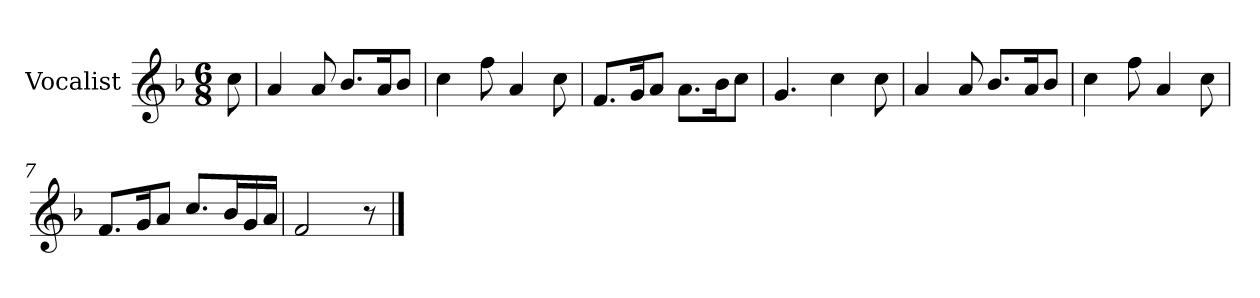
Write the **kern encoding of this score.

**kern
*part1
*staff1
*I"Vocalist
*k[b-]
*F:
*M6/8
=
8cc
=1
4a
8a
8.b-L
16aK
8b-J
=2
4cc
8ff
4a
8cc
=3
8.fL
16gK
8aJ
8.aL
16b-K
8ccJ
=4
4.g
4cc
8cc
=5
4a
8a
8.b-L
16aK
8b-J
=6
4cc
8ff
4a
8cc
=7
8.fL
16gK
8aJ
8.ccL
16b-L
16g
16aJJ
=8
2f
8r
==
*-
